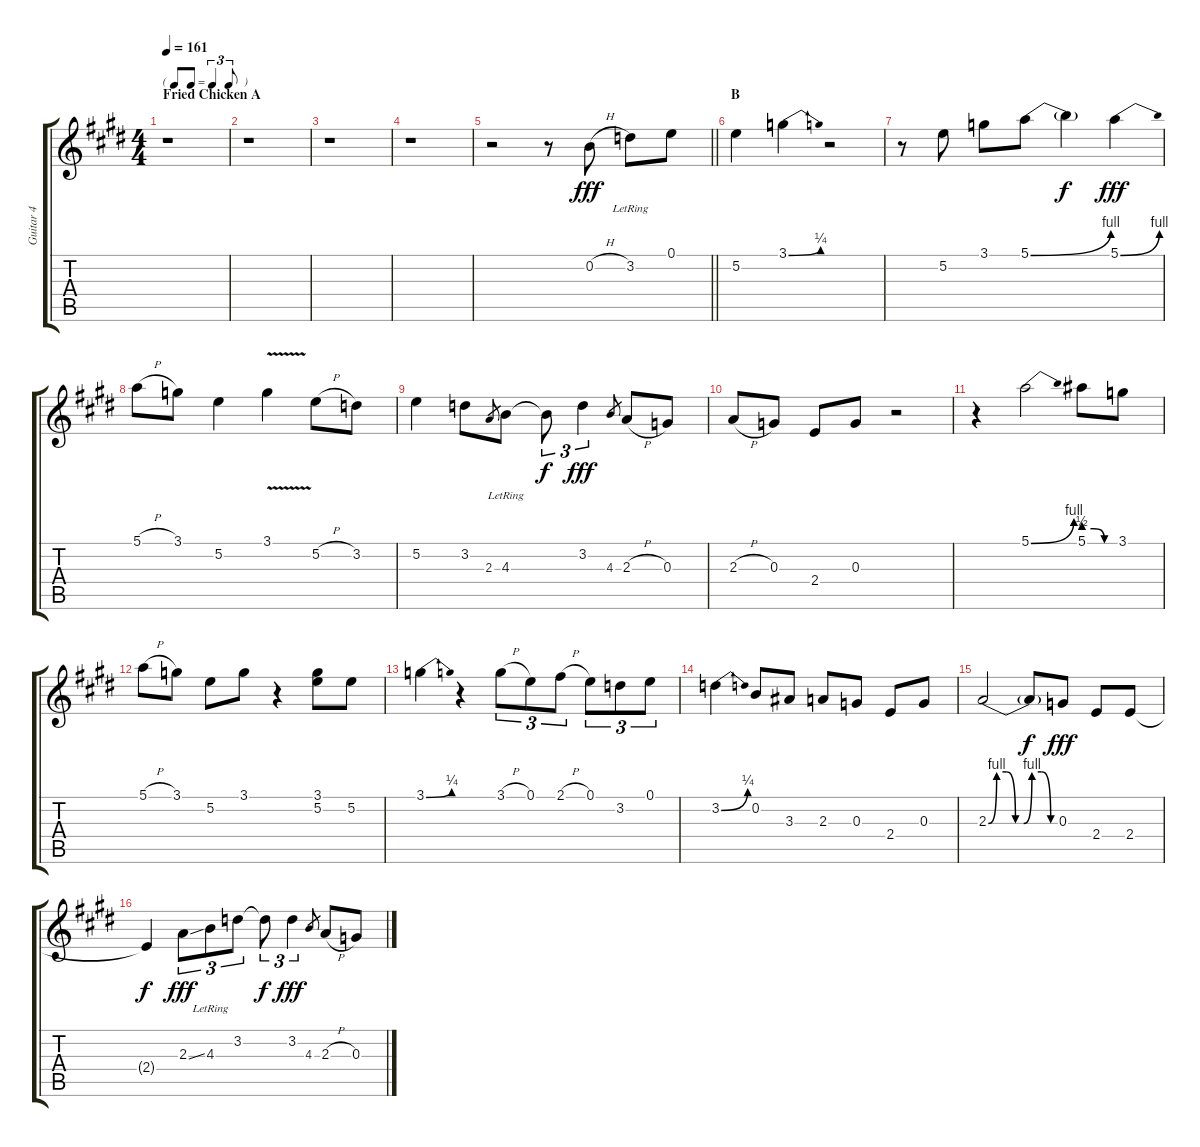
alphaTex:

\track ("Guitar 4" "Guitar 4") {instrument electricguitarjazz}
\staff {score tabs}
\tuning (E4 B3 G3 D3 A2 E2) {hide}
\ts (4 4)
\tf triplet8th
\section ("" "Fried Chicken A")
\tempo 161
\clef g2
\ks e
r.1{dy fff instrument electricguitarjazz} |
r.1 |
r.1 |
r.1 |
\barLineRight lightlight
r.2 r.8 0.2{h}.8 3.2{lr}.8 0.1.8 |
\section ("" "B")
5.2.4 3.1{be (bend 0 0 60 1)}.4 r.2 |
r.8 5.2.8 3.1.8 5.1{be (bend 0 0 60 4)}.8 5.1{t}.4{dy f} 5.1{be (bend 0 0 60 4)}.4{dy fff} |
5.1{h}.8 3.1.8 5.2.4 3.1{v}.4 5.2{h}.8 3.2.8 |
5.2.4 3.2.8 2.3.8{gr} 4.3{lr}.8 4.3{t}.8{tu (3 2) dy f} 3.2.4{tu (3 2) dy fff} 4.3.8{gr} 2.3{h}.8 0.3.8 |
2.3{h}.8 0.3.8 2.4.8 0.3.8 r.2 |
r.4 5.1{be (bend 0 0 60 4)}.2 5.1{be (custom 0 2 20 2 40 0 60 0)}.8 3.1.8 |
5.1{h}.8 3.1.8 5.2.8 3.1.8 r.4 (3.1 5.2).8 5.2.8 |
3.1{be (bend 0 0 60 1)}.4 r.4 3.1{h}.8{tu (3 2)} 0.1.8{tu (3 2)} 2.1{h}.8{tu (3 2)} 0.1.8{tu (3 2)} 3.2.8{tu (3 2)} 0.1.8{tu (3 2)} |
3.2{be (bend 0 0 60 1)}.4 0.2.8 3.3.8 2.3.8 0.3.8 2.4.8 0.3.8 |
2.3{be (custom 0 0 7 4 15 4 23 0 30 0 37 4 45 4 53 0 60 0)}.2 2.3{t}.8{dy f} 0.3.8{dy fff} 2.4.8 2.4.8 |
2.4{t}.4{dy f} 2.3{ss}.8{tu (3 2) dy fff} 4.3{lr}.8{tu (3 2)} 3.2.8{tu (3 2)} 3.2{t}.8{tu (3 2) dy f} 3.2.4{tu (3 2) dy fff} 4.3.8{gr} 2.3{h}.8 0.3.8
